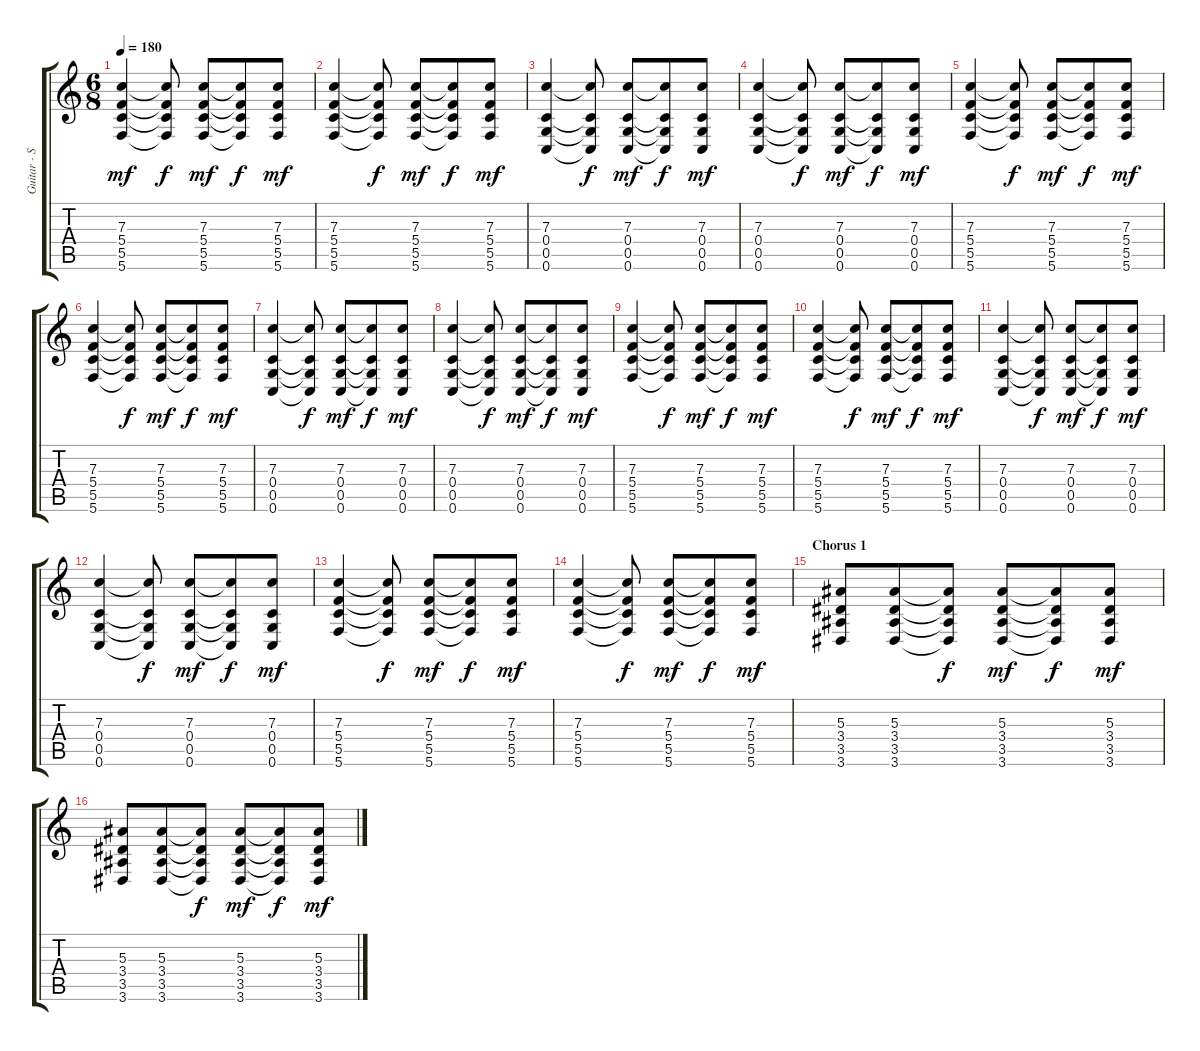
\track ("Guitar - Stef Carpenter" "Guitar - S") {instrument distortionguitar}
\staff {score tabs}
\tuning (D4 A3 F3 C3 G2 C2) {hide}
\ts (6 8)
\tempo 180
\clef g2
\ks c
(7.3 5.4 5.5 5.6).4{dy mf} (7.3{t} 5.4{t} 5.5{t} 5.6{t}).8{dy f} (7.3 5.4 5.5 5.6).8{dy mf} (7.3{t} 5.4{t} 5.5{t} 5.6{t}).8{dy f} (7.3 5.4 5.5 5.6).8{dy mf} |
(7.3 5.4 5.5 5.6).4 (7.3{t} 5.4{t} 5.5{t} 5.6{t}).8{dy f} (7.3 5.4 5.5 5.6).8{dy mf} (7.3{t} 5.4{t} 5.5{t} 5.6{t}).8{dy f} (7.3 5.4 5.5 5.6).8{dy mf} |
(7.3 0.4 0.5 0.6).4 (7.3{t} 0.4{t} 0.5{t} 0.6{t}).8{dy f} (7.3 0.4 0.5 0.6).8{dy mf} (7.3{t} 0.4{t} 0.5{t} 0.6{t}).8{dy f} (7.3 0.4 0.5 0.6).8{dy mf} |
(7.3 0.4 0.5 0.6).4 (7.3{t} 0.4{t} 0.5{t} 0.6{t}).8{dy f} (7.3 0.4 0.5 0.6).8{dy mf} (7.3{t} 0.4{t} 0.5{t} 0.6{t}).8{dy f} (7.3 0.4 0.5 0.6).8{dy mf} |
(7.3 5.4 5.5 5.6).4 (7.3{t} 5.4{t} 5.5{t} 5.6{t}).8{dy f} (7.3 5.4 5.5 5.6).8{dy mf} (7.3{t} 5.4{t} 5.5{t} 5.6{t}).8{dy f} (7.3 5.4 5.5 5.6).8{dy mf} |
(7.3 5.4 5.5 5.6).4 (7.3{t} 5.4{t} 5.5{t} 5.6{t}).8{dy f} (7.3 5.4 5.5 5.6).8{dy mf} (7.3{t} 5.4{t} 5.5{t} 5.6{t}).8{dy f} (7.3 5.4 5.5 5.6).8{dy mf} |
(7.3 0.4 0.5 0.6).4 (7.3{t} 0.4{t} 0.5{t} 0.6{t}).8{dy f} (7.3 0.4 0.5 0.6).8{dy mf} (7.3{t} 0.4{t} 0.5{t} 0.6{t}).8{dy f} (7.3 0.4 0.5 0.6).8{dy mf} |
(7.3 0.4 0.5 0.6).4 (7.3{t} 0.4{t} 0.5{t} 0.6{t}).8{dy f} (7.3 0.4 0.5 0.6).8{dy mf} (7.3{t} 0.4{t} 0.5{t} 0.6{t}).8{dy f} (7.3 0.4 0.5 0.6).8{dy mf} |
(7.3 5.4 5.5 5.6).4 (7.3{t} 5.4{t} 5.5{t} 5.6{t}).8{dy f} (7.3 5.4 5.5 5.6).8{dy mf} (7.3{t} 5.4{t} 5.5{t} 5.6{t}).8{dy f} (7.3 5.4 5.5 5.6).8{dy mf} |
(7.3 5.4 5.5 5.6).4 (7.3{t} 5.4{t} 5.5{t} 5.6{t}).8{dy f} (7.3 5.4 5.5 5.6).8{dy mf} (7.3{t} 5.4{t} 5.5{t} 5.6{t}).8{dy f} (7.3 5.4 5.5 5.6).8{dy mf} |
(7.3 0.4 0.5 0.6).4 (7.3{t} 0.4{t} 0.5{t} 0.6{t}).8{dy f} (7.3 0.4 0.5 0.6).8{dy mf} (7.3{t} 0.4{t} 0.5{t} 0.6{t}).8{dy f} (7.3 0.4 0.5 0.6).8{dy mf} |
(7.3 0.4 0.5 0.6).4 (7.3{t} 0.4{t} 0.5{t} 0.6{t}).8{dy f} (7.3 0.4 0.5 0.6).8{dy mf} (7.3{t} 0.4{t} 0.5{t} 0.6{t}).8{dy f} (7.3 0.4 0.5 0.6).8{dy mf} |
(7.3 5.4 5.5 5.6).4 (7.3{t} 5.4{t} 5.5{t} 5.6{t}).8{dy f} (7.3 5.4 5.5 5.6).8{dy mf} (7.3{t} 5.4{t} 5.5{t} 5.6{t}).8{dy f} (7.3 5.4 5.5 5.6).8{dy mf} |
(7.3 5.4 5.5 5.6).4 (7.3{t} 5.4{t} 5.5{t} 5.6{t}).8{dy f} (7.3 5.4 5.5 5.6).8{dy mf} (7.3{t} 5.4{t} 5.5{t} 5.6{t}).8{dy f} (7.3 5.4 5.5 5.6).8{dy mf} |
\section ("" "Chorus 1")
(5.3 3.4 3.5 3.6).8 (5.3 3.4 3.5 3.6).8 (5.3{t} 3.4{t} 3.5{t} 3.6{t}).8{dy f} (5.3 3.4 3.5 3.6).8{dy mf} (5.3{t} 3.4{t} 3.5{t} 3.6{t}).8{dy f} (5.3 3.4 3.5 3.6).8{dy mf} |
(5.3 3.4 3.5 3.6).8 (5.3 3.4 3.5 3.6).8 (5.3{t} 3.4{t} 3.5{t} 3.6{t}).8{dy f} (5.3 3.4 3.5 3.6).8{dy mf} (5.3{t} 3.4{t} 3.5{t} 3.6{t}).8{dy f} (5.3 3.4 3.5 3.6).8{dy mf}
